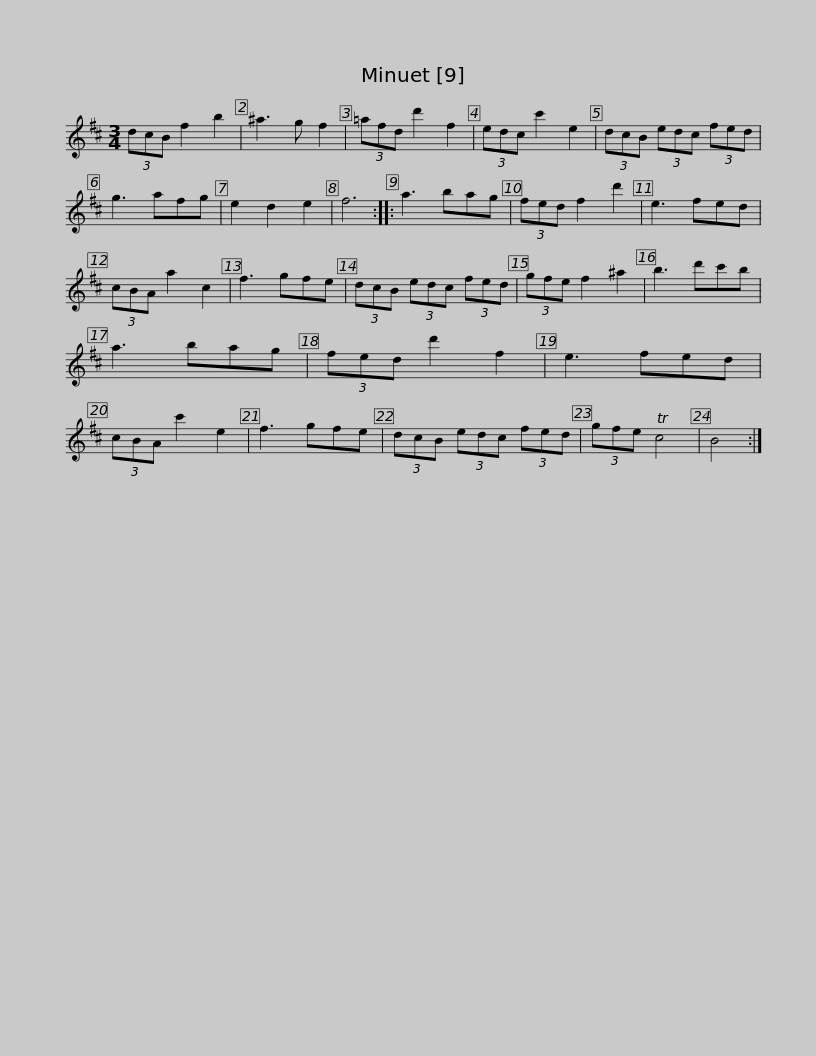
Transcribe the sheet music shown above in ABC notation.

X:1
L:1/8
M:3/4
I:linebreak $
K:D
V:1 treble
V:1
 (3dcB f2 b2 | ^a3 g f2 | (3=afd d'2 f2 | (3edc c'2 e2 | (3dcB (3edc (3fed | %5
 g3 afg | e2 d2 e2 | f6 ::$ a3 bag | (3fed f2 d'2 | %10
 e3 fed | (3cBA a2 c2 | f3 gfe | (3dcB (3edc (3fed | (3gfe f2 ^a2 |$ %15
 b3 d'c'b | a3 bag | (3fed d'2 f2 | e3 fed | (3cBA c'2 e2 | %20
 f3 gfe | (3dcB (3edc (3fed | (3gfe Tc4 | B4 :| %24
